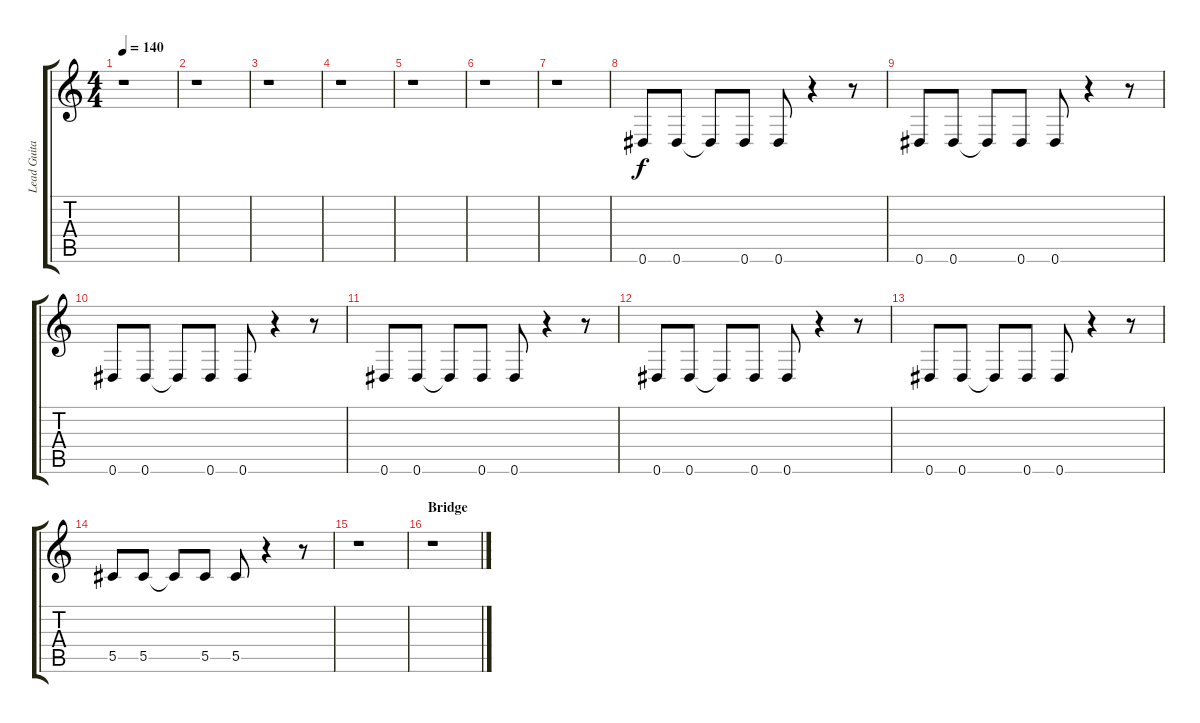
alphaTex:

\track ("Lead Guitar (Rafael)" "Lead Guita") {instrument overdrivenguitar}
\staff {score tabs}
\tuning (Eb4 Bb3 Gb3 Db3 Ab2 Eb2) {hide}
\ts (4 4)
\tempo 140
\clef g2
\ks c
r.1{dy fff} |
r.1 |
r.1 |
r.1 |
r.1 |
r.1 |
r.1 |
0.6.8{dy f} 0.6.8 0.6{t}.8 0.6.8 0.6.8 r.4 r.8 |
0.6.8 0.6.8 0.6{t}.8 0.6.8 0.6.8 r.4 r.8 |
0.6.8 0.6.8 0.6{t}.8 0.6.8 0.6.8 r.4 r.8 |
0.6.8 0.6.8 0.6{t}.8 0.6.8 0.6.8 r.4 r.8 |
0.6.8 0.6.8 0.6{t}.8 0.6.8 0.6.8 r.4 r.8 |
0.6.8 0.6.8 0.6{t}.8 0.6.8 0.6.8 r.4 r.8 |
5.5.8 5.5.8 5.5{t}.8 5.5.8 5.5.8 r.4 r.8 |
r.1 |
\section ("" "Bridge")
r.1
